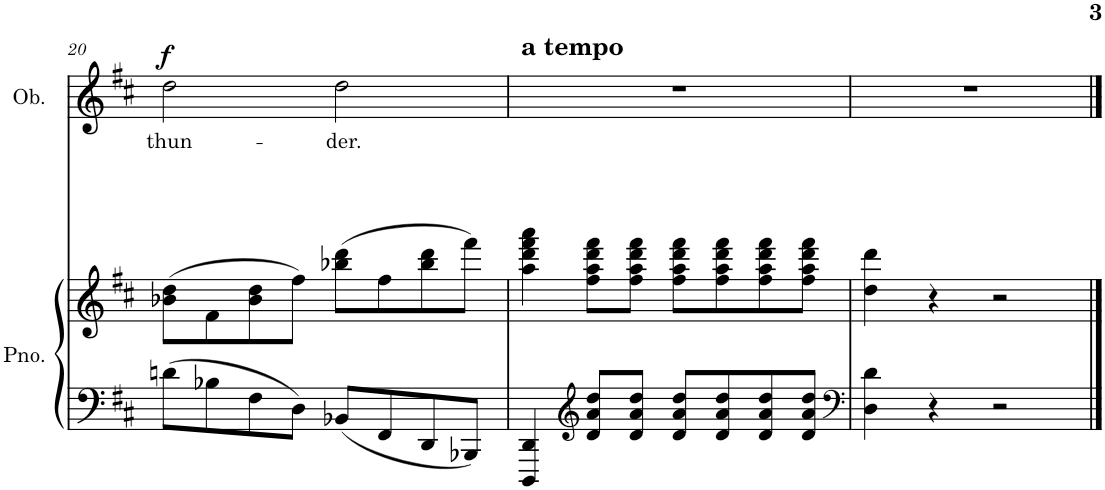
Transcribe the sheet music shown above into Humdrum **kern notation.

**kern	**kern	**kern	**text	**dynam
*part2	*part2	*part1	*part1	*part1
*staff3	*staff2	*staff1	*staff1	*staff1
*I"Piano	*	*I"Oboe	*	*
*I'Pno.	*	*I'Ob.	*	*
!!LO:PB:g=z
*clefF4	*clefG2	*clefG2	*	*
*k[f#c#]	*k[f#c#]	*k[f#c#]	*	*
*M4/4	*M4/4	*M4/4	*	*
=20	=20	=20	=20	=20
!	!	!	!LO:LY:b	!LO:DY:a
8dn\L	(8b-X\ 8dd\L	2dd\	thun-	f
8B-X\	8f#\	.	.	.
8F#\	8b-\ 8dd\	.	.	.
8D\J	8ff#\J)	.	.	.
!	!	!	!LO:LY:b	!
8BB-X/L	(8bb-X\ 8ddd\L	2dd\	-der.	.
8FF#/	8ff#\	.	.	.
8DD/	8bb-\ 8ddd\	.	.	.
8BBB-X/J	8fff#\J)	.	.	.
=21	=21	=21	=21	=21
!	!	!LO:TX:a:B:t=a tempo	!	!
4DDD/ 4DD/	4aa\ 4ddd\ 4fff#\ 4aaa\	1r	.	.
*clefG2	*	*	*	*
8d/ 8a/ 8dd/L	8ff#\ 8aa\ 8ddd\ 8fff#\L	.	.	.
8d/ 8a/ 8dd/J	8ff#\ 8aa\ 8ddd\ 8fff#\J	.	.	.
8d/ 8a/ 8dd/L	8ff#\ 8aa\ 8ddd\ 8fff#\L	.	.	.
8d/ 8a/ 8dd/	8ff#\ 8aa\ 8ddd\ 8fff#\	.	.	.
8d/ 8a/ 8dd/	8ff#\ 8aa\ 8ddd\ 8fff#\	.	.	.
8d/ 8a/ 8dd/J	8ff#\ 8aa\ 8ddd\ 8fff#\J	.	.	.
=22	=22	=22	=22	=22
*clefF4	*	*	*	*
4D\ 4d\	4dd\ 4ddd\	1r	.	.
4r	4r	.	.	.
2r	2r	.	.	.
==	==	==	==	==
*-	*-	*-	*-	*-
